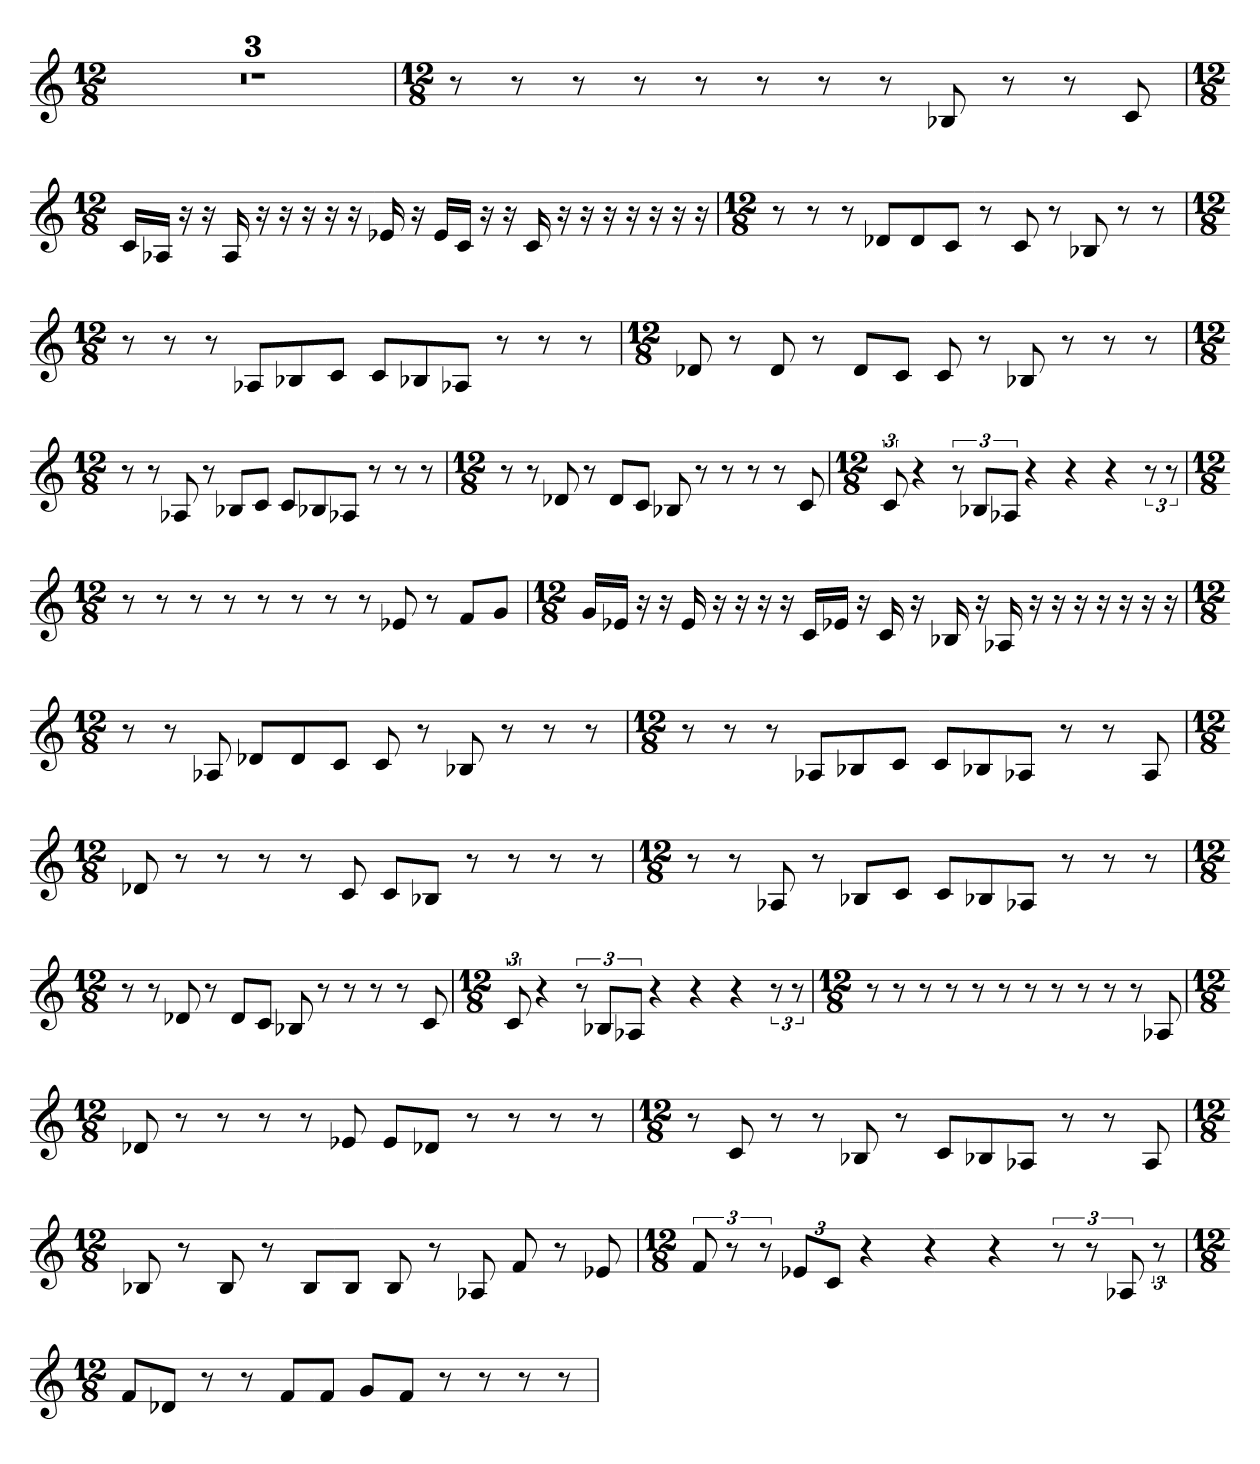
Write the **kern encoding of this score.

**kern
*part1
*staff1
*M12/8
=
1.r
=
*M12/8
1.r
=
*M12/8
1.r
=
*M12/8
8r
8r
8r
8r
8r
8r
8r
8r
8B-X
8r
8r
8c
=
*M12/8
16cLL
16A-XJJ
16r
16r
16A-
16r
16r
16r
16r
16r
16e-X
16r
16e-LL
16cJJ
16r
16r
16c
16r
16r
16r
16r
16r
16r
16r
=
*M12/8
8r
8r
8r
8d-XL
8d-
8cJ
8r
8c
8r
8B-X
8r
8r
=
*M12/8
8r
8r
8r
8A-XL
8B-X
8cJ
8cL
8B-X
8A-XJ
8r
8r
8r
=
*M12/8
8d-X
8r
8d-
8r
8d-L
8cJ
8c
8r
8B-X
8r
8r
8r
=
*M12/8
8r
8r
8A-X
8r
8B-XL
8cJ
8cL
8B-X
8A-XJ
8r
8r
8r
=
*M12/8
8r
8r
8d-X
8r
8d-L
8cJ
8B-X
8r
8r
8r
8r
8c
=
*M12/8
12c
4r
12r
12B-XL
12A-XJ
4r
4r
4r
12r
12r
=
*M12/8
8r
8r
8r
8r
8r
8r
8r
8r
8e-X
8r
8fL
8gJ
=
*M12/8
16gLL
16e-XJJ
16r
16r
16e-
16r
16r
16r
16r
16cLL
16e-XJJ
16r
16c
16r
16B-X
16r
16A-X
16r
16r
16r
16r
16r
16r
16r
=
*M12/8
8r
8r
8A-X
8d-XL
8d-
8cJ
8c
8r
8B-X
8r
8r
8r
=
*M12/8
8r
8r
8r
8A-XL
8B-X
8cJ
8cL
8B-X
8A-XJ
8r
8r
8A-
=
*M12/8
8d-X
8r
8r
8r
8r
8c
8cL
8B-XJ
8r
8r
8r
8r
=
*M12/8
8r
8r
8A-X
8r
8B-XL
8cJ
8cL
8B-X
8A-XJ
8r
8r
8r
=
*M12/8
8r
8r
8d-X
8r
8d-L
8cJ
8B-X
8r
8r
8r
8r
8c
=
*M12/8
12c
4r
12r
12B-XL
12A-XJ
4r
4r
4r
12r
12r
=
*M12/8
8r
8r
8r
8r
8r
8r
8r
8r
8r
8r
8r
8A-X
=
*M12/8
8d-X
8r
8r
8r
8r
8e-X
8e-L
8d-XJ
8r
8r
8r
8r
=
*M12/8
8r
8c
8r
8r
8B-X
8r
8cL
8B-X
8A-XJ
8r
8r
8A-
=
*M12/8
8B-X
8r
8B-
8r
8B-L
8B-J
8B-
8r
8A-X
8f
8r
8e-X
=
*M12/8
12f
12r
12r
12e-XL
12cJ
4r
4r
4r
12r
12r
12A-X
12r
=
*M12/8
8fL
8d-XJ
8r
8r
8fL
8fJ
8gL
8fJ
8r
8r
8r
8r
=
*-
